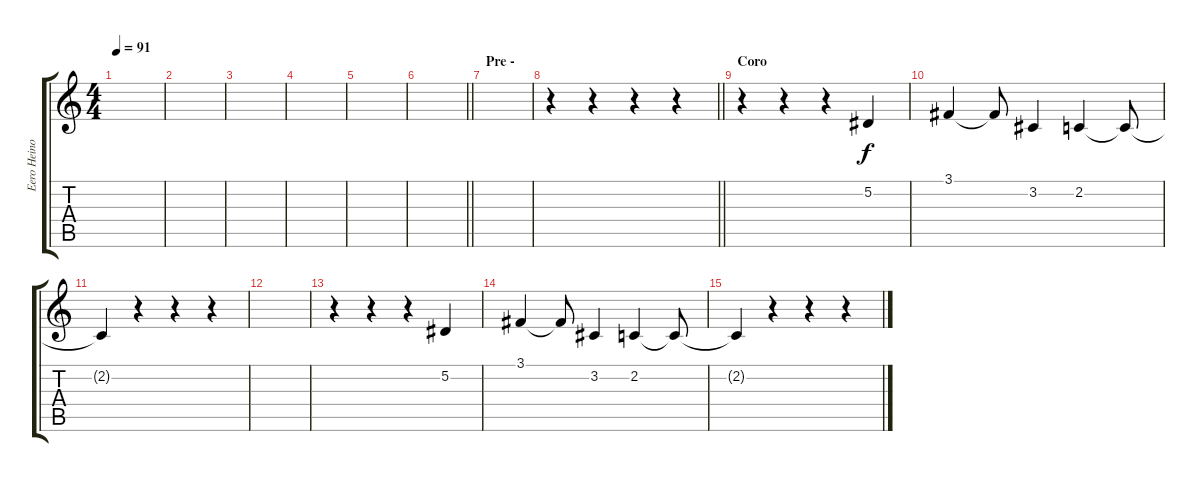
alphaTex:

\track ("Eero Heinonen " "Eero Heino") {instrument choiraahs}
\staff {score tabs}
\tuning (Eb4 Bb3 Gb3 Db3 Ab2 Eb2) {hide}
\ts (4 4)
\tempo 91
\clef g2
\ks c
|
|
|
|
|
\barLineRight lightlight
|
\section ("" "Pre -")
|
\barLineRight lightlight
r.4 r.4 r.4 r.4 |
\section ("" "Coro")
r.4 r.4 r.4 5.2.4 |
3.1.4 3.1{t}.8 3.2.4 2.2.4 2.2{t}.8 |
2.2{t}.4 r.4 r.4 r.4 |
|
r.4 r.4 r.4 5.2.4 |
3.1.4 3.1{t}.8 3.2.4 2.2.4 2.2{t}.8 |
2.2{t}.4 r.4 r.4 r.4
